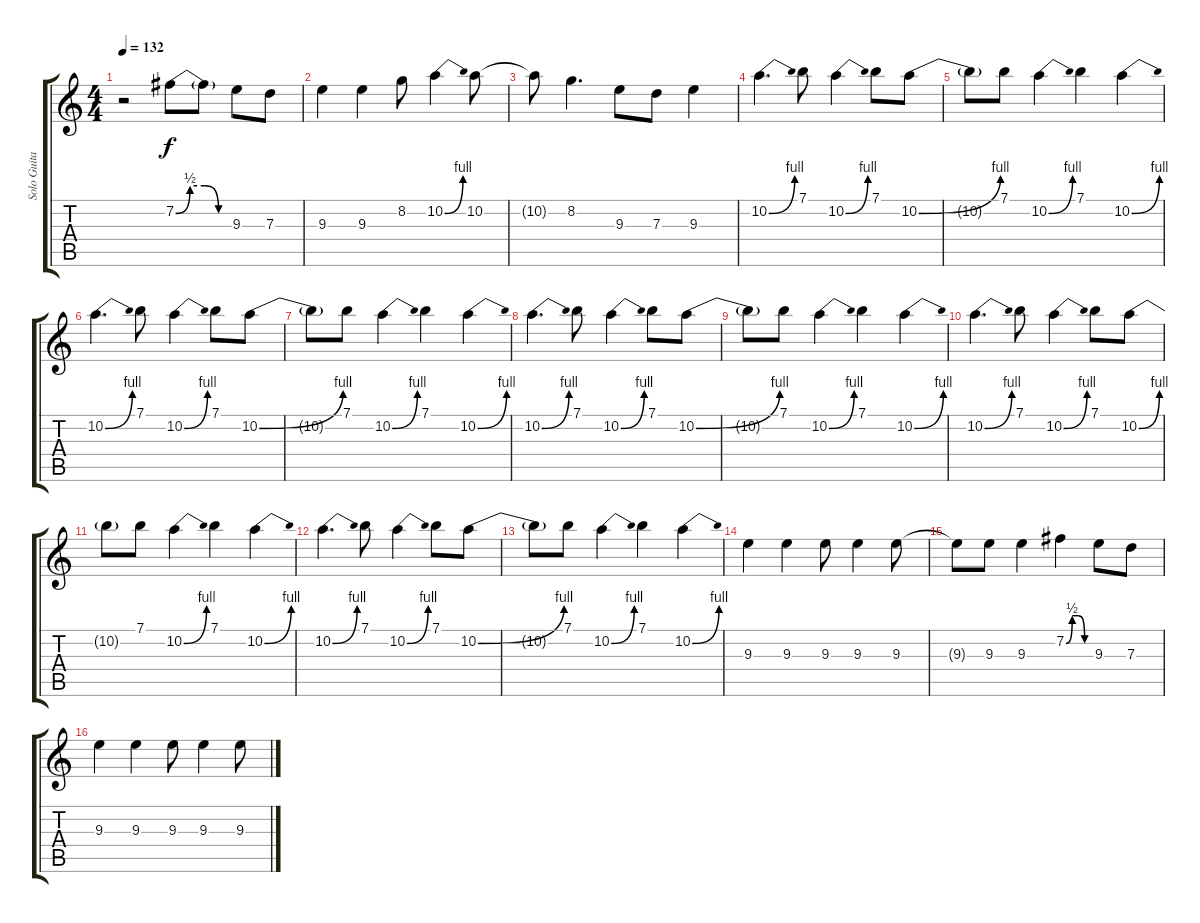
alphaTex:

\track ("Solo Guitar" "Solo Guita") {instrument distortionguitar}
\staff {score tabs}
\tuning (E4 B3 G3 D3 A2 E2) {hide}
\ts (4 4)
\tempo 132
\clef g2
\ks c
r.2{dy f} 7.2{be (custom 0 0 15 2 30 2 45 0 60 0)}.8 7.2{t}.8 9.3.8 7.3.8 |
9.3.4 9.3.4 8.2.8 10.2{be (bend 0 0 60 4)}.4 10.2.8 |
10.2{t}.8 8.2.4{d} 9.3.8 7.3.8 9.3.4 |
10.2{be (bend 0 0 60 4)}.4{d} 7.1.8 10.2{be (bend 0 0 60 4)}.4 7.1.8 10.2{be (bend 0 0 60 4)}.8 |
10.2{t}.8 7.1.8 10.2{be (bend 0 0 60 4)}.4 7.1.4 10.2{be (bend 0 0 60 4)}.4 |
10.2{be (bend 0 0 60 4)}.4{d} 7.1.8 10.2{be (bend 0 0 60 4)}.4 7.1.8 10.2{be (bend 0 0 60 4)}.8 |
10.2{t}.8 7.1.8 10.2{be (bend 0 0 60 4)}.4 7.1.4 10.2{be (bend 0 0 60 4)}.4 |
10.2{be (bend 0 0 60 4)}.4{d} 7.1.8 10.2{be (bend 0 0 60 4)}.4 7.1.8 10.2{be (bend 0 0 60 4)}.8 |
10.2{t}.8 7.1.8 10.2{be (bend 0 0 60 4)}.4 7.1.4 10.2{be (bend 0 0 60 4)}.4 |
10.2{be (bend 0 0 60 4)}.4{d} 7.1.8 10.2{be (bend 0 0 60 4)}.4 7.1.8 10.2{be (bend 0 0 60 4)}.8 |
10.2{t}.8 7.1.8 10.2{be (bend 0 0 60 4)}.4 7.1.4 10.2{be (bend 0 0 60 4)}.4 |
10.2{be (bend 0 0 60 4)}.4{d} 7.1.8 10.2{be (bend 0 0 60 4)}.4 7.1.8 10.2{be (bend 0 0 60 4)}.8 |
10.2{t}.8 7.1.8 10.2{be (bend 0 0 60 4)}.4 7.1.4 10.2{be (bend 0 0 60 4)}.4 |
9.3.4 9.3.4 9.3.8 9.3.4 9.3.8 |
9.3{t}.8 9.3.8 9.3.4 7.2{be (custom 0 0 15 2 30 2 45 0 60 0)}.4 9.3.8 7.3.8 |
9.3.4 9.3.4 9.3.8 9.3.4 9.3.8
